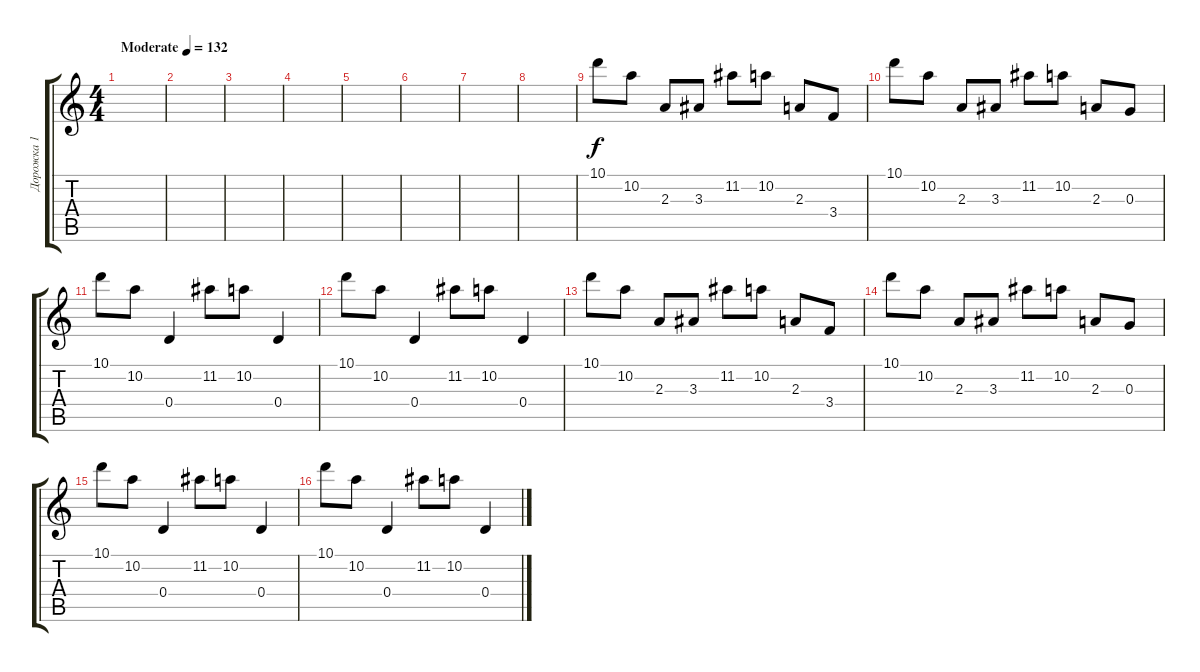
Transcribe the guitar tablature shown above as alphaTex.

\track ("Дорожка 1" "Дорожка 1") {instrument acousticguitarsteel}
\staff {score tabs}
\tuning (E4 B3 G3 D3 A2 E2) {hide}
\ts (4 4)
\tempo (132 "Moderate")
\clef g2
\ks c
|
|
|
|
|
|
|
|
10.1.8 10.2.8 2.3.8 3.3.8 11.2.8 10.2.8 2.3.8 3.4.8 |
10.1.8 10.2.8 2.3.8 3.3.8 11.2.8 10.2.8 2.3.8 0.3.8 |
10.1.8 10.2.8 0.4.4 11.2.8 10.2.8 0.4.4 |
10.1.8 10.2.8 0.4.4 11.2.8 10.2.8 0.4.4 |
10.1.8 10.2.8 2.3.8 3.3.8 11.2.8 10.2.8 2.3.8 3.4.8 |
10.1.8 10.2.8 2.3.8 3.3.8 11.2.8 10.2.8 2.3.8 0.3.8 |
10.1.8 10.2.8 0.4.4 11.2.8 10.2.8 0.4.4 |
10.1.8 10.2.8 0.4.4 11.2.8 10.2.8 0.4.4
